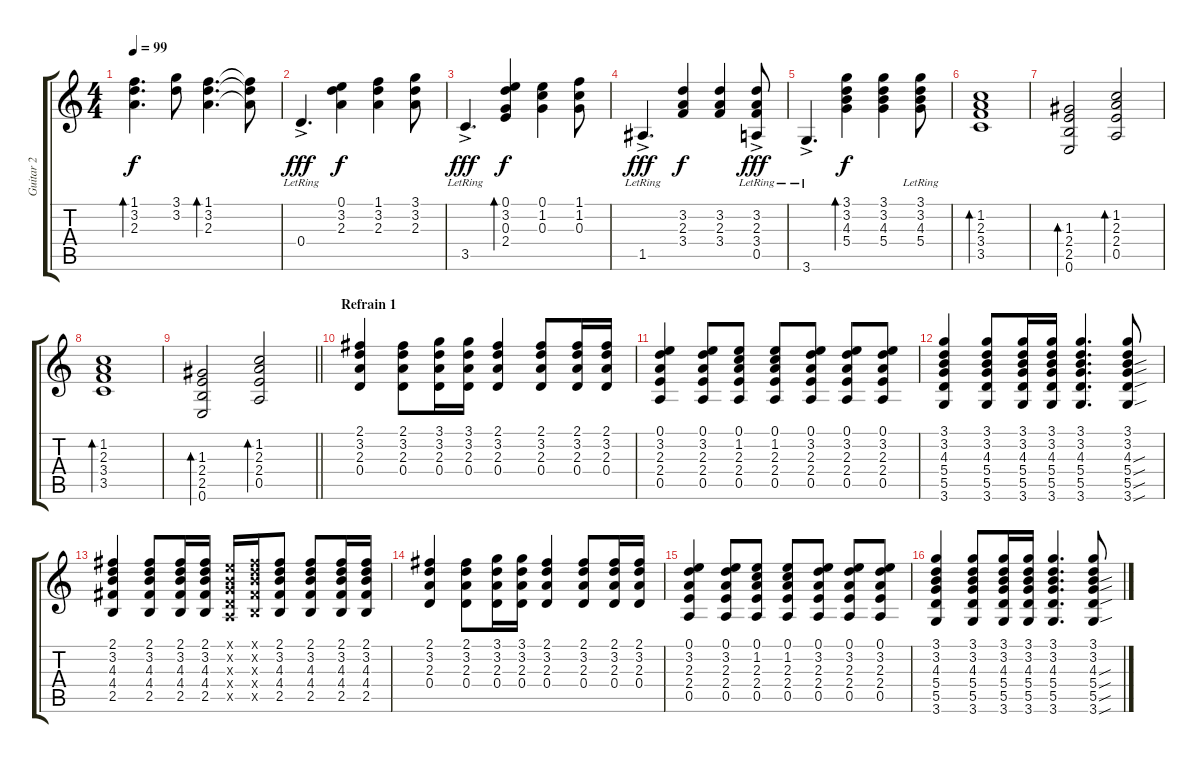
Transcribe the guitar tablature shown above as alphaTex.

\track ("Guitar 2" "Guitar 2") {instrument acousticguitarnylon}
\staff {score tabs}
\tuning (E4 B3 G3 D3 A2 E2) {hide}
\ts (4 4)
\tempo 99
\clef g2
\ks c
(1.1 3.2 2.3).4{d bd 120 dy f} (3.1 3.2).8 (1.1 3.2 2.3).4{d bd 120} (1.1{t} 3.2{t} 2.3{t}).8 |
0.4{ac lr}.4{d dy fff} (0.1 3.2 2.3).4{dy f} (1.1 3.2 2.3).4 (3.1 3.2 2.3).8 |
3.5{ac lr}.4{d dy fff} (0.1 3.2 0.3 2.4).4{bd 240 dy f} (0.1 1.2 0.3).4 (1.1 1.2 0.3).8 |
1.5{ac lr}.4{d dy fff} (3.2 2.3 3.4).4{dy f} (3.2 2.3 3.4).4 (3.2{lr} 2.3{lr} 3.4{lr} 0.5{ac lr}).8{dy fff} |
3.6{ac lr}.4{d} (3.1 3.2 4.3 5.4).4{bd 240 dy f} (3.1 3.2 4.3 5.4).4 (3.1{lr} 3.2{lr} 4.3{lr} 5.4).8 |
(1.2 2.3 3.4 3.5).1{bd 120} |
(1.3 2.4 2.5 0.6).2{bd 120} (1.2 2.3 2.4 0.5).2{bd 120} |
(1.2 2.3 3.4 3.5).1{bd 120} |
\barLineRight lightlight
(1.3 2.4 2.5 0.6).2{bd 120} (1.2 2.3 2.4 0.5).2{bd 120} |
\section ("" "Refrain 1")
(2.1 3.2 2.3 0.4).4 (2.1 3.2 2.3 0.4).8 (3.1 3.2 2.3 0.4).16 (3.1 3.2 2.3 0.4).16 (2.1 3.2 2.3 0.4).4 (2.1 3.2 2.3 0.4).8 (2.1 3.2 2.3 0.4).16 (2.1 3.2 2.3 0.4).16 |
(0.1 3.2 2.3 2.4 0.5).4 (0.1 3.2 2.3 2.4 0.5).8 (0.1 1.2 2.3 2.4 0.5).8 (0.1 1.2 2.3 2.4 0.5).8 (0.1 3.2 2.3 2.4 0.5).8 (0.1 3.2 2.3 2.4 0.5).8 (0.1 3.2 2.3 2.4 0.5).8 |
(3.1 3.2 4.3 5.4 5.5 3.6).4 (3.1 3.2 4.3 5.4 5.5 3.6).8 (3.1 3.2 4.3 5.4 5.5 3.6).16 (3.1 3.2 4.3 5.4 5.5 3.6).16 (3.1 3.2 4.3 5.4 5.5 3.6).4{d} (3.1 3.2 4.3{sou} 5.4{sou} 5.5{sou} 3.6{sou}).8 |
(2.1 3.2 4.3 4.4 2.5).4 (2.1 3.2 4.3 4.4 2.5).8 (2.1 3.2 4.3 4.4 2.5).16 (2.1 3.2 4.3 4.4 2.5).16 (0.1{x} 0.2{x} 0.3{x} 0.4{x} 0.5{x}).16 (2.1{x} 3.2{x} 4.3{x} 4.4{x} 2.5{x}).16 (2.1 3.2 4.3 4.4 2.5).8 (2.1 3.2 4.3 4.4 2.5).8 (2.1 3.2 4.3 4.4 2.5).16 (2.1 3.2 4.3 4.4 2.5).16 |
(2.1 3.2 2.3 0.4).4 (2.1 3.2 2.3 0.4).8 (3.1 3.2 2.3 0.4).16 (3.1 3.2 2.3 0.4).16 (2.1 3.2 2.3 0.4).4 (2.1 3.2 2.3 0.4).8 (2.1 3.2 2.3 0.4).16 (2.1 3.2 2.3 0.4).16 |
(0.1 3.2 2.3 2.4 0.5).4 (0.1 3.2 2.3 2.4 0.5).8 (0.1 1.2 2.3 2.4 0.5).8 (0.1 1.2 2.3 2.4 0.5).8 (0.1 3.2 2.3 2.4 0.5).8 (0.1 3.2 2.3 2.4 0.5).8 (0.1 3.2 2.3 2.4 0.5).8 |
(3.1 3.2 4.3 5.4 5.5 3.6).4 (3.1 3.2 4.3 5.4 5.5 3.6).8 (3.1 3.2 4.3 5.4 5.5 3.6).16 (3.1 3.2 4.3 5.4 5.5 3.6).16 (3.1 3.2 4.3 5.4 5.5 3.6).4{d} (3.1 3.2 4.3{sou} 5.4{sou} 5.5{sou} 3.6{sou}).8
